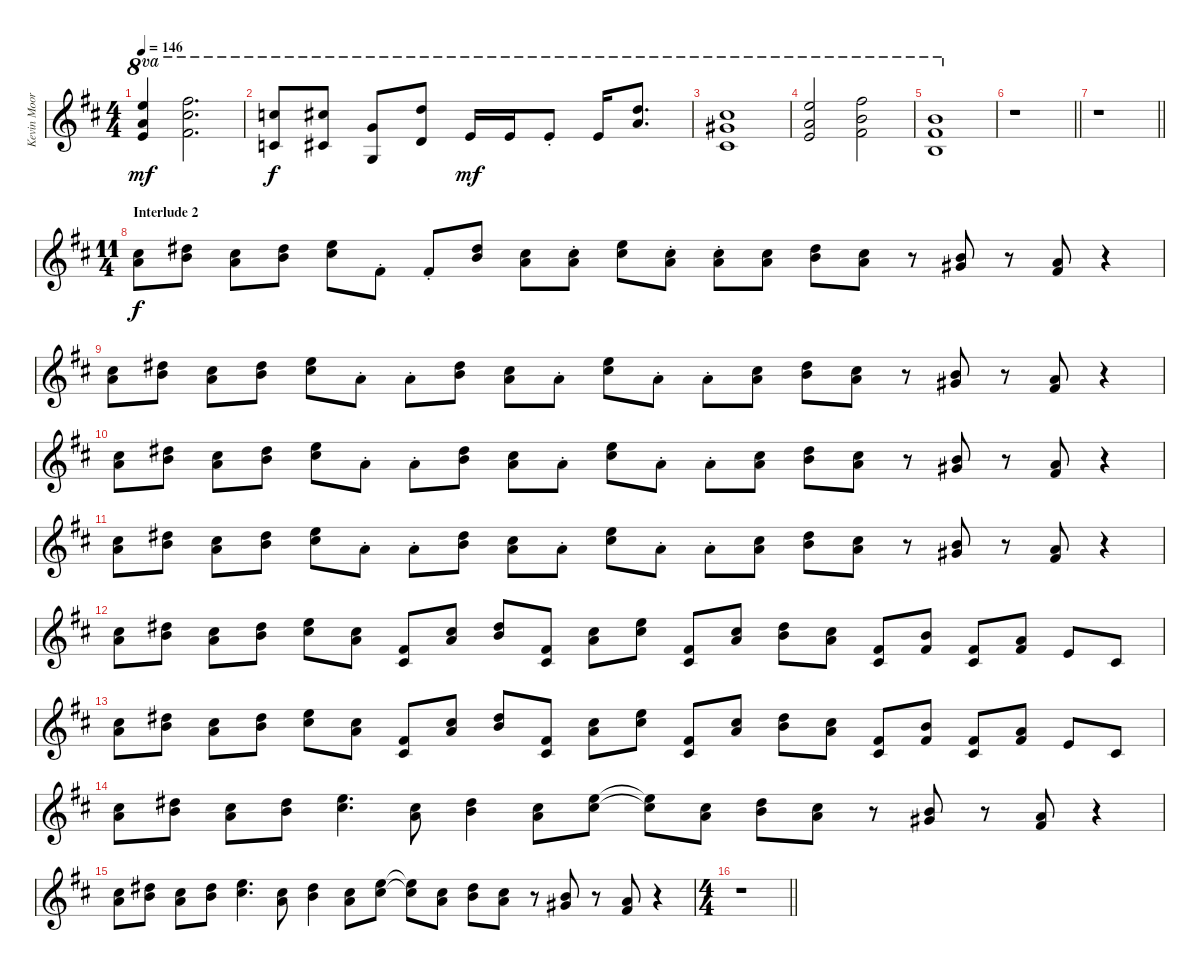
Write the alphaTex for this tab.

\track ("Kevin Moore Strings/Keys" "Kevin Moor") {instrument stringensemble1}
\staff {score}
\tuning (E4 B3 G3 D3 A2 E2 B1) {hide}
\ts (4 4)
\tempo 146
\clef g2
\ks bminor
(24.1{t} 22.2{t} 21.3{t}).4{ot 8va dy mf} (26.1 26.2 23.3).2{d ot 8va} |
(20.1 17.3).8{ot 8va dy f} (21.1 18.3).8{ot 8va} (20.2 17.4).8{ot 8va} (22.1 19.3).8{ot 8va} 17.2.16{ot 8va dy mf} 17.2.16{ot 8va} 17.2{st}.8{ot 8va} 17.2.16{ot 8va} (22.1 22.2).8{d ot 8va} |
(21.1 21.2 18.3).1{ot 8va} |
(24.1 22.2 21.3).2{ot 8va} (26.1 24.2 23.3).2{ot 8va} |
(19.1 19.2 16.3).1{ot 8va} |
\barLineRight lightlight
r.1 |
\barLineRight lightlight
r.1 |
\ts (11 4)
\section ("" "Interlude 2")
(14.2 14.3).8{dy f volume 14 instrument pad1newage} (16.2 16.3).8 (14.2 14.3).8 (16.2 16.3).8 (12.1 14.2).8 11.3{st}.8 11.3{st}.8 (16.2 16.3).8 (14.2 14.3).8 (14.2{st} 14.3{st}).8 (12.1 14.2).8 (14.2{st} 14.3{st}).8 (14.2{st} 14.3{st}).8 (14.2 14.3).8 (16.2 16.3).8 (14.2 14.3).8 r.8 (12.2 13.3).8 r.8 (10.2 11.3).8 r.4 |
(14.2 14.3).8 (16.2 16.3).8 (14.2 14.3).8 (16.2 16.3).8 (12.1 14.2).8 14.3{st}.8 14.3{st}.8 (16.2 16.3).8 (14.2 14.3).8 14.3{st}.8 (12.1 14.2).8 14.3{st}.8 14.3{st}.8 (14.2 14.3).8 (16.2 16.3).8 (14.2 14.3).8 r.8 (12.2 13.3).8 r.8 (10.2 11.3).8 r.4 |
(14.2 14.3).8 (16.2 16.3).8 (14.2 14.3).8 (16.2 16.3).8 (12.1 14.2).8 14.3{st}.8 14.3{st}.8 (16.2 16.3).8 (14.2 14.3).8 14.3{st}.8 (12.1 14.2).8 14.3{st}.8 14.3{st}.8 (14.2 14.3).8 (16.2 16.3).8 (14.2 14.3).8 r.8 (12.2 13.3).8 r.8 (10.2 11.3).8 r.4 |
(14.2 14.3).8 (16.2 16.3).8 (14.2 14.3).8 (16.2 16.3).8 (12.1 14.2).8 14.3{st}.8 14.3{st}.8 (16.2 16.3).8 (14.2 14.3).8 14.3{st}.8 (12.1 14.2).8 14.3{st}.8 14.3{st}.8 (14.2 14.3).8 (16.2 16.3).8 (14.2 14.3).8 r.8 (12.2 13.3).8 r.8 (10.2 11.3).8 r.4 |
(14.2 14.3).8{volume 12 instrument stringensemble1} (16.2 16.3).8 (14.2 14.3).8 (16.2 16.3).8 (12.1 14.2).8 (14.2 14.3).8 (16.4 16.5).8 (14.2 14.3).8 (16.2 16.3).8 (16.4 16.5).8 (14.2 14.3).8 (12.1 14.2).8 (16.4 16.5).8 (14.2 14.3).8 (16.2 16.3).8 (14.2 14.3).8 (16.4 16.5).8 (16.3 16.4).8 (16.4 16.5).8 (14.3 16.4).8 14.4.8 16.5.8 |
(14.2 14.3).8 (16.2 16.3).8 (14.2 14.3).8 (16.2 16.3).8 (12.1 14.2).8 (14.2 14.3).8 (16.4 16.5).8 (14.2 14.3).8 (16.2 16.3).8 (16.4 16.5).8 (14.2 14.3).8 (12.1 14.2).8 (16.4 16.5).8 (14.2 14.3).8 (16.2 16.3).8 (14.2 14.3).8 (16.4 16.5).8 (16.3 16.4).8 (16.4 16.5).8 (14.3 16.4).8 14.4.8 16.5.8 |
(14.2 14.3).8 (16.2 16.3).8 (14.2 14.3).8 (16.2 16.3).8 (12.1 14.2).4{d} (14.2 14.3).8 (16.2 16.3).4 (14.2 14.3).8 (12.1 14.2).8 (12.1{t} 14.2{t}).8 (14.2 14.3).8 (16.2 16.3).8 (14.2 14.3).8 r.8 (12.2 13.3).8 r.8 (10.2 11.3).8 r.4 |
(14.2 14.3).8 (16.2 16.3).8 (14.2 14.3).8 (16.2 16.3).8 (12.1 14.2).4{d} (14.2 14.3).8 (16.2 16.3).4 (14.2 14.3).8 (12.1 14.2).8 (12.1{t} 14.2{t}).8 (14.2 14.3).8 (16.2 16.3).8 (14.2 14.3).8 r.8 (12.2 13.3).8 r.8 (10.2 11.3).8 r.4 |
\ts (4 4)
\barLineRight lightlight
r.1
